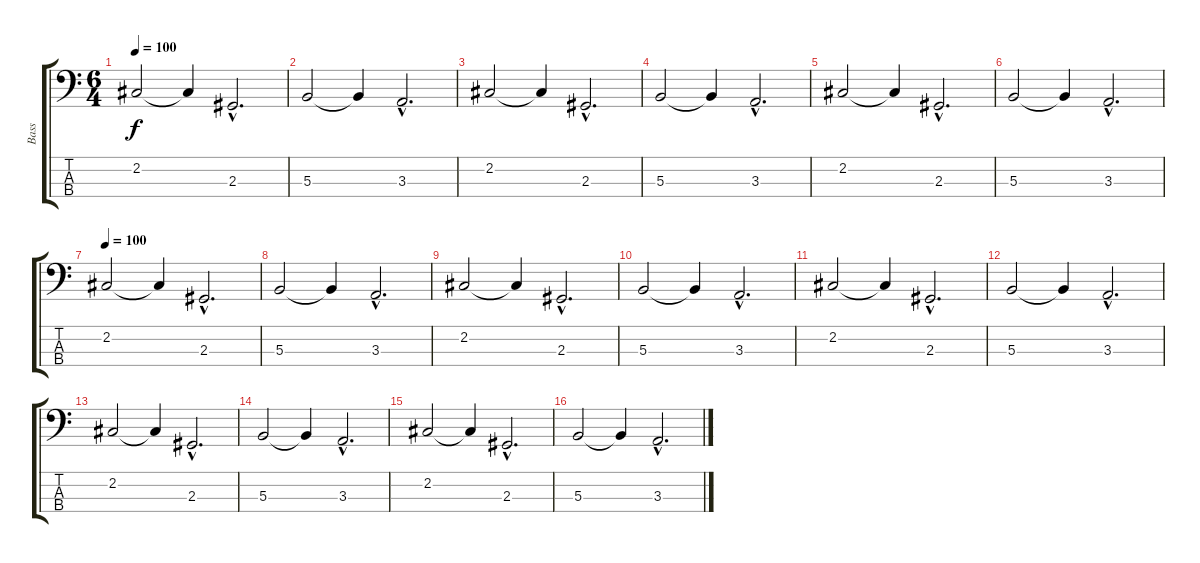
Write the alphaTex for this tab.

\track ("Bass" "Bass") {instrument electricbasspick}
\staff {score tabs}
\tuning (E2 B1 Gb1 Db1) {hide}
\ts (6 4)
\tempo 100
\clef f4
\ks c
2.2.2{dy f} 2.2{t}.4 2.3{hac}.2{d} |
5.3.2 5.3{t}.4 3.3{hac}.2{d} |
2.2.2 2.2{t}.4 2.3{hac}.2{d} |
5.3.2 5.3{t}.4 3.3{hac}.2{d} |
2.2.2 2.2{t}.4 2.3{hac}.2{d} |
5.3.2 5.3{t}.4 3.3{hac}.2{d} |
\tempo 100
2.2.2 2.2{t}.4 2.3{hac}.2{d} |
5.3.2 5.3{t}.4 3.3{hac}.2{d} |
2.2.2 2.2{t}.4 2.3{hac}.2{d} |
5.3.2 5.3{t}.4 3.3{hac}.2{d} |
2.2.2 2.2{t}.4 2.3{hac}.2{d} |
5.3.2 5.3{t}.4 3.3{hac}.2{d} |
2.2.2 2.2{t}.4 2.3{hac}.2{d} |
5.3.2 5.3{t}.4 3.3{hac}.2{d} |
2.2.2 2.2{t}.4 2.3{hac}.2{d} |
5.3.2 5.3{t}.4 3.3{hac}.2{d}
